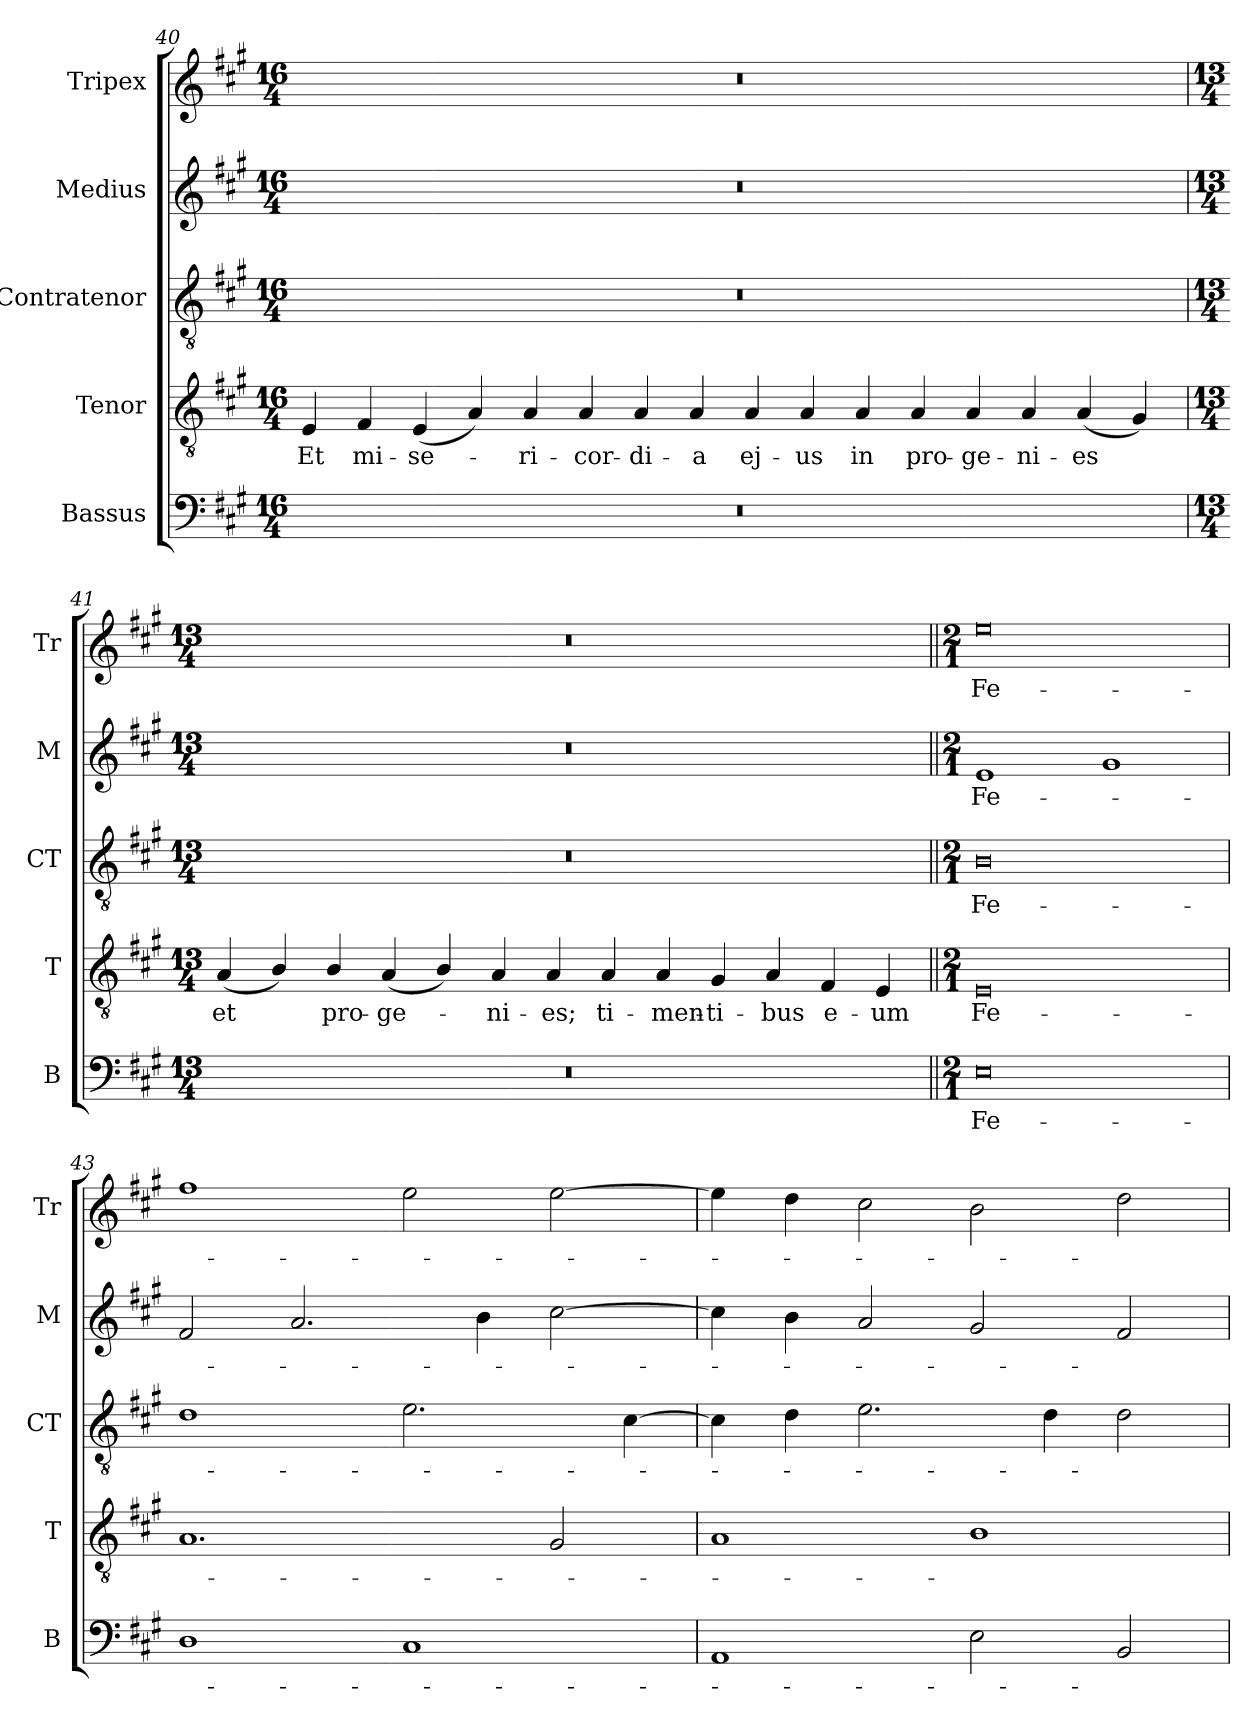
**kern	**text	**kern	**text	**kern	**text	**kern	**text	**kern	**text
*part5	*part5	*part4	*part4	*part3	*part3	*part2	*part2	*part1	*part1
*staff5	*staff5	*staff4	*staff4	*staff3	*staff3	*staff2	*staff2	*staff1	*staff1
*I"Bassus	*	*I"Tenor	*	*I"Contratenor	*	*I"Medius	*	*I"Tripex	*
*I'B	*	*I'T	*	*I'CT	*	*I'M	*	*I'Tr	*
!!LO:LB:g=z
*clefF4	*	*clefGv2	*	*clefGv2	*	*clefG2	*	*clefG2	*
*	*	*ITrd7c12	*	*ITrd7c12	*	*	*	*	*
*k[f#c#g#]	*	*k[f#c#g#]	*	*k[f#c#g#]	*	*k[f#c#g#]	*	*k[f#c#g#]	*
*A:	*	*A:	*	*A:	*	*A:	*	*A:	*
*M16/4	*	*M16/4	*	*M16/4	*	*M16/4	*	*M16/4	*
=40	=40	=40	=40	=40	=40	=40	=40	=40	=40
!LO:N:vis=1	!	!	!	!	!	!	!	!	!
!	!	!	!LO:LY:b:color=#000000	!LO:N:vis=1	!	!LO:N:vis=1	!	!LO:N:vis=1	!
00r	.	4EEi/	Et	00r	.	00r	.	00r	.
!	!	!	!LO:LY:b:color=#000000	!	!	!	!	!	!
.	.	4FF#i/	mi-	.	.	.	.	.	.
!	!	!	!LO:LY:b:color=#000000	!	!	!	!	!	!
.	.	(4EEi/	-se-	.	.	.	.	.	.
.	.	4AAi/)	.	.	.	.	.	.	.
!	!	!	!LO:LY:b:color=#000000	!	!	!	!	!	!
.	.	4AAi/	-ri-	.	.	.	.	.	.
!	!	!	!LO:LY:b:color=#000000	!	!	!	!	!	!
.	.	4AAi/	-cor-	.	.	.	.	.	.
!	!	!	!LO:LY:b:color=#000000	!	!	!	!	!	!
.	.	4AAi/	-di-	.	.	.	.	.	.
!	!	!	!LO:LY:b:color=#000000	!	!	!	!	!	!
.	.	4AAi/	-a	.	.	.	.	.	.
!	!	!	!LO:LY:b:color=#000000	!	!	!	!	!	!
.	.	4AAi/	ej-	.	.	.	.	.	.
!	!	!	!LO:LY:b:color=#000000	!	!	!	!	!	!
.	.	4AAi/	-us	.	.	.	.	.	.
!	!	!	!LO:LY:b:color=#000000	!	!	!	!	!	!
.	.	4AAi/	in	.	.	.	.	.	.
!	!	!	!LO:LY:b:color=#000000	!	!	!	!	!	!
.	.	4AAi/	pro-	.	.	.	.	.	.
!	!	!	!LO:LY:b:color=#000000	!	!	!	!	!	!
.	.	4AAi/	-ge-	.	.	.	.	.	.
!	!	!	!LO:LY:b:color=#000000	!	!	!	!	!	!
.	.	4AAi/	-ni-	.	.	.	.	.	.
!	!	!	!LO:LY:b:color=#000000	!	!	!	!	!	!
.	.	(4AAi/	-es	.	.	.	.	.	.
.	.	4GG#i/)	.	.	.	.	.	.	.
!!LO:LB:g=z
=41	=41	=41	=41	=41	=41	=41	=41	=41	=41
*M13/4	*	*M13/4	*	*M13/4	*	*M13/4	*	*M13/4	*
!LO:N:vis=1	!	!	!	!	!	!	!	!	!
!	!	!	!LO:LY:b:color=#000000	!LO:N:vis=1	!	!LO:N:vis=1	!	!LO:N:vis=1	!
4%13r	.	(4AAi/	et	4%13r	.	4%13r	.	4%13r	.
.	.	4BBi/)	.	.	.	.	.	.	.
!	!	!	!LO:LY:b:color=#000000	!	!	!	!	!	!
.	.	4BBi/	pro-	.	.	.	.	.	.
!	!	!	!LO:LY:b:color=#000000	!	!	!	!	!	!
.	.	(4AAi/	-ge-	.	.	.	.	.	.
.	.	4BBi/)	.	.	.	.	.	.	.
!	!	!	!LO:LY:b:color=#000000	!	!	!	!	!	!
.	.	4AAi/	-ni-	.	.	.	.	.	.
!	!	!	!LO:LY:b:color=#000000	!	!	!	!	!	!
.	.	4AAi/	-es;	.	.	.	.	.	.
!	!	!	!LO:LY:b:color=#000000	!	!	!	!	!	!
.	.	4AAi/	ti-	.	.	.	.	.	.
!	!	!	!LO:LY:b:color=#000000	!	!	!	!	!	!
.	.	4AAi/	-men-	.	.	.	.	.	.
!	!	!	!LO:LY:b:color=#000000	!	!	!	!	!	!
.	.	4GG#i/	-ti-	.	.	.	.	.	.
!	!	!	!LO:LY:b:color=#000000	!	!	!	!	!	!
.	.	4AAi/	-bus	.	.	.	.	.	.
!	!	!	!LO:LY:b:color=#000000	!	!	!	!	!	!
.	.	4FF#i/	e-	.	.	.	.	.	.
!	!	!	!LO:LY:b:color=#000000	!	!	!	!	!	!
.	.	4EEi/	-um	.	.	.	.	.	.
!!LO:PB:g=z
=42||	=42||	=42||	=42||	=42||	=42||	=42||	=42||	=42||	=42||
*M2/1	*	*M2/1	*	*M2/1	*	*M2/1	*	*M2/1	*
!	!LO:LY:b:color=#000000	!	!	!	!	!	!	!	!
!	!	!	!LO:LY:b:color=#000000	!	!	!	!	!	!
!	!	!	!	!	!LO:LY:b:color=#000000	!	!	!	!
!	!	!	!	!	!	!	!LO:LY:b:color=#000000	!	!
!	!	!	!	!	!	!	!	!	!LO:LY:b:color=#000000
0Ei	Fe-	0EEi	Fe-	0BBi	Fe-	1ei	Fe-	0eei	Fe-
.	.	.	.	.	.	1g#i	.	.	.
=43	=43	=43	=43	=43	=43	=43	=43	=43	=43
1Di	.	1.AAi	.	1Di	.	2f#i/	.	1ff#i	.
.	.	.	.	.	.	2.ai/	.	.	.
1C#i	.	.	.	2.Ei\	.	.	.	2eei\	.
.	.	.	.	.	.	4bi\	.	.	.
.	.	2GG#i/	.	.	.	[>2cc#i\	.	[>2eei\	.
.	.	.	.	[>4C#i\	.	.	.	.	.
=44	=44	=44	=44	=44	=44	=44	=44	=44	=44
1AAi	.	1AAi	.	4C#i\]	.	4cc#i\]	.	4eei\]	.
.	.	.	.	4Di\	.	4bi\	.	4ddi\	.
.	.	.	.	2.Ei\	.	2ai/	.	2cc#i\	.
2Ei\	.	1BBi	.	.	.	2g#i/	.	2bi\	.
.	.	.	.	4Di\	.	.	.	.	.
2BBi/	.	.	.	2Di\	.	2f#i/	.	2ddi\	.
=	=	=	=	=	=	=	=	=	=
*-	*-	*-	*-	*-	*-	*-	*-	*-	*-
